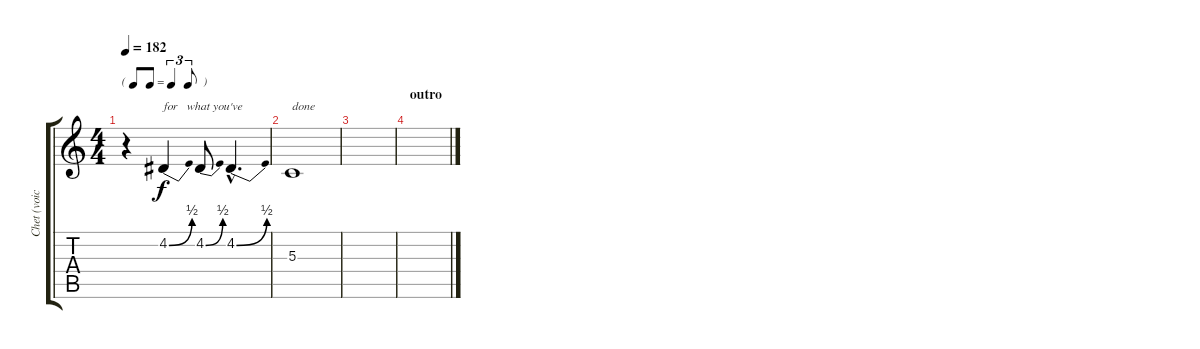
\track ("Chet (voice) + lyrics" "Chet (voic") {instrument panflute}
\staff {score tabs}
\tuning (E4 B3 G3 D3 A2 E2) {hide}
\ts (4 4)
\tf triplet8th
\tempo 182
\clef g2
\ks c
r.4{dy f} 4.2{be (bend 0 0 60 2)}.4{txt "for   what you've"} 4.2{be (bend 0 0 60 2)}.8 4.2{be (bend 0 0 60 2) hac}.4{d} |
5.3.1{txt "done"} |
|
\section ("" "outro")
